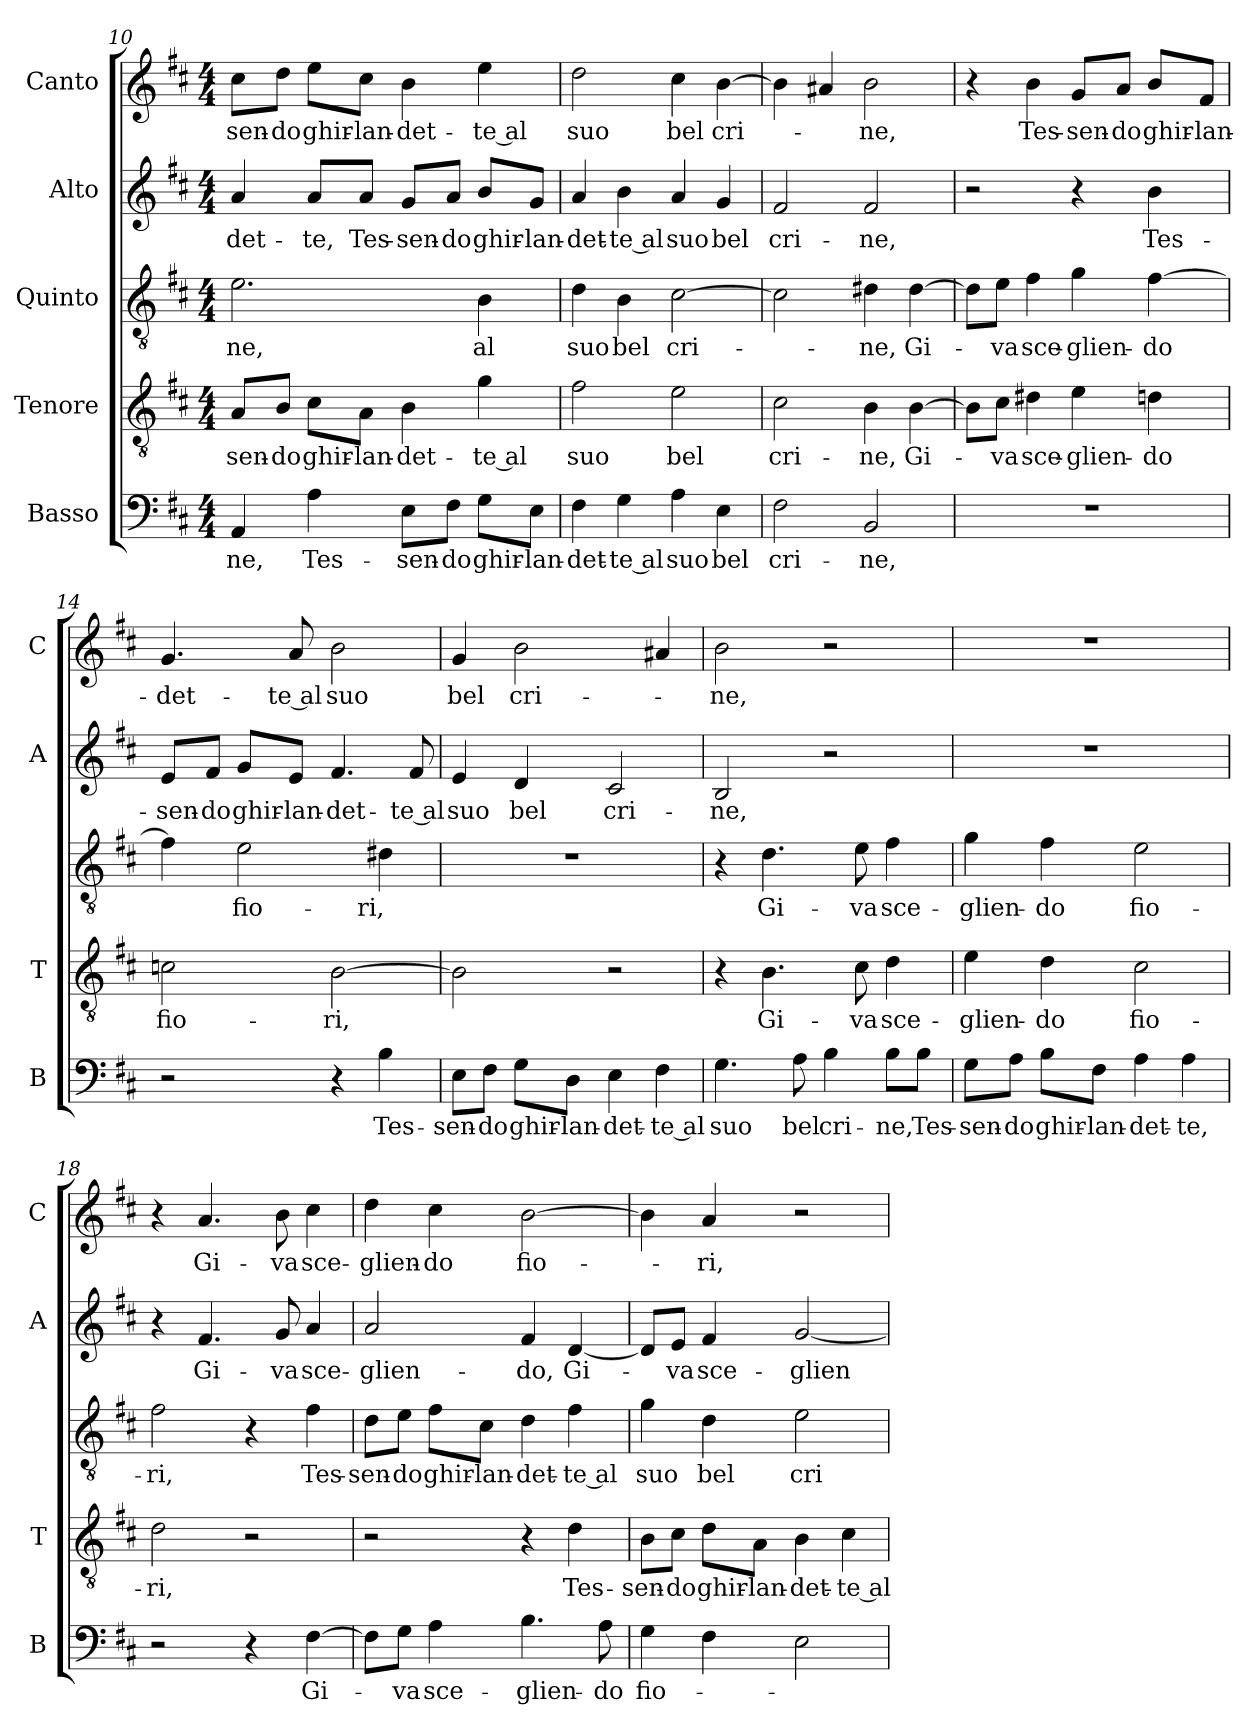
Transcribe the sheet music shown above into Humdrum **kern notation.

**kern	**text	**kern	**text	**kern	**text	**kern	**text	**kern	**text
*part5	*part5	*part4	*part4	*part3	*part3	*part2	*part2	*part1	*part1
*staff5	*staff5	*staff4	*staff4	*staff3	*staff3	*staff2	*staff2	*staff1	*staff1
*I"Basso	*	*I"Tenore	*	*I"Quinto	*	*I"Alto	*	*I"Canto	*
*I'B	*	*I'T	*	*	*	*I'A	*	*I'C	*
!!LO:PB:g=z
*clefF4	*	*clefGv2	*	*clefGv2	*	*clefG2	*	*clefG2	*
*k[f#c#]	*	*k[f#c#]	*	*k[f#c#]	*	*k[f#c#]	*	*k[f#c#]	*
*D:	*	*D:	*	*D:	*	*D:	*	*D:	*
*M4/4	*	*M4/4	*	*M4/4	*	*M4/4	*	*M4/4	*
=10	=10	=10	=10	=10	=10	=10	=10	=10	=10
!	!LO:LY:b	!	!LO:LY:b	!	!LO:LY:b	!	!LO:LY:b	!	!LO:LY:b
4AA/	-ne,	8A/L	-sen-	2.e\	-ne,	4a/	-det-	8cc#\L	-sen-
!	!	!	!LO:LY:b	!	!	!	!	!	!LO:LY:b
.	.	8B/J	-do	.	.	.	.	8dd\J	-do
!	!LO:LY:b	!	!LO:LY:b	!	!	!	!LO:LY:b	!	!LO:LY:b
4A\	Tes-	8c#\L	ghir-	.	.	8a/L	-te,	8ee\L	ghir-
!	!	!	!LO:LY:b	!	!	!	!LO:LY:b	!	!LO:LY:b
.	.	8A\J	-lan-	.	.	8a/J	Tes-	8cc#\J	-lan-
!	!LO:LY:b	!	!LO:LY:b	!	!	!	!LO:LY:b	!	!LO:LY:b
8E\L	-sen-	4B\	-det-	.	.	8g/L	-sen-	4b\	-det-
!	!LO:LY:b	!	!	!	!	!	!LO:LY:b	!	!
8F#\J	-do	.	.	.	.	8a/J	-do	.	.
!	!LO:LY:b	!	!LO:LY:b	!	!LO:LY:b	!	!LO:LY:b	!	!LO:LY:b
8G\L	ghir-	4g\	-te al	4B\	al	8b/L	ghir-	4ee\	-te al
!	!LO:LY:b	!	!	!	!	!	!LO:LY:b	!	!
8E\J	-lan-	.	.	.	.	8g/J	-lan-	.	.
=11	=11	=11	=11	=11	=11	=11	=11	=11	=11
!	!LO:LY:b	!	!LO:LY:b	!	!LO:LY:b	!	!LO:LY:b	!	!LO:LY:b
4F#\	-det-	2f#\	suo	4d\	suo	4a/	-det-	2dd\	suo
!	!LO:LY:b	!	!	!	!LO:LY:b	!	!LO:LY:b	!	!
4G\	-te al	.	.	4B\	bel	4b\	-te al	.	.
!	!LO:LY:b	!	!LO:LY:b	!	!LO:LY:b	!	!LO:LY:b	!	!LO:LY:b
4A\	suo	2e\	bel	[2c#\	cri-	4a/	suo	4cc#\	bel
!	!LO:LY:b	!	!	!	!	!	!LO:LY:b	!	!LO:LY:b
4E\	bel	.	.	.	.	4g/	bel	[4b\	cri-
=12	=12	=12	=12	=12	=12	=12	=12	=12	=12
!	!LO:LY:b	!	!LO:LY:b	!	!	!	!LO:LY:b	!	!
2F#\	cri-	2c#\	cri-	2c#\]	.	2f#/	cri-	4b\]	.
.	.	.	.	.	.	.	.	4a#X/	.
!	!LO:LY:b	!	!LO:LY:b	!	!LO:LY:b	!	!LO:LY:b	!	!LO:LY:b
2BB/	-ne,	4B\	-ne,	4d#X\	-ne,	2f#/	-ne,	2b\	-ne,
!	!	!	!LO:LY:b	!	!LO:LY:b	!	!	!	!
.	.	[4B\	Gi-	[4d#\	Gi-	.	.	.	.
=13	=13	=13	=13	=13	=13	=13	=13	=13	=13
1r	.	8B\L]	.	8d#\L]	.	2r	.	4r	.
!	!	!	!LO:LY:b	!	!LO:LY:b	!	!	!	!
.	.	8c#\J	-va	8e\J	-va	.	.	.	.
!	!	!	!LO:LY:b	!	!LO:LY:b	!	!	!	!LO:LY:b
.	.	4d#X\	sce-	4f#\	sce-	.	.	4b\	Tes-
!	!	!	!LO:LY:b	!	!LO:LY:b	!	!	!	!LO:LY:b
.	.	4e\	-glien-	4g\	-glien-	4r	.	8g/L	-sen-
!	!	!	!	!	!	!	!	!	!LO:LY:b
.	.	.	.	.	.	.	.	8a/J	-do
!	!	!	!LO:LY:b	!	!LO:LY:b	!	!LO:LY:b	!	!LO:LY:b
.	.	4dn\	-do	[4f#\	-do	4b\	Tes-	8b/L	ghir-
!	!	!	!	!	!	!	!	!	!LO:LY:b
.	.	.	.	.	.	.	.	8f#/J	-lan-
=14	=14	=14	=14	=14	=14	=14	=14	=14	=14
!	!	!	!LO:LY:b	!	!	!	!LO:LY:b	!	!LO:LY:b
2r	.	2cn\	fio-	4f#\]	.	8e/L	-sen-	4.g/	-det-
!	!	!	!	!	!	!	!LO:LY:b	!	!
.	.	.	.	.	.	8f#/J	-do	.	.
!	!	!	!	!	!LO:LY:b	!	!LO:LY:b	!	!
.	.	.	.	2e\	fio-	8g/L	ghir-	.	.
!	!	!	!	!	!	!	!LO:LY:b	!	!LO:LY:b
.	.	.	.	.	.	8e/J	-lan-	8a/	-te al
!	!	!	!LO:LY:b	!	!	!	!LO:LY:b	!	!LO:LY:b
4r	.	[2B\	-ri,	.	.	4.f#/	-det-	2b\	suo
!	!LO:LY:b	!	!	!	!LO:LY:b	!	!	!	!
4B\	Tes-	.	.	4d#X\	-ri,	.	.	.	.
!	!	!	!	!	!	!	!LO:LY:b	!	!
.	.	.	.	.	.	8f#/	-te al	.	.
!!LO:LB:g=z
=15	=15	=15	=15	=15	=15	=15	=15	=15	=15
!	!LO:LY:b	!	!	!	!	!	!LO:LY:b	!	!LO:LY:b
8E\L	-sen-	2B\]	.	1r	.	4e/	suo	4g/	bel
!	!LO:LY:b	!	!	!	!	!	!	!	!
8F#\J	-do	.	.	.	.	.	.	.	.
!	!LO:LY:b	!	!	!	!	!	!LO:LY:b	!	!LO:LY:b
8G\L	ghir-	.	.	.	.	4d/	bel	2b\	cri-
!	!LO:LY:b	!	!	!	!	!	!	!	!
8D\J	-lan-	.	.	.	.	.	.	.	.
!	!LO:LY:b	!	!	!	!	!	!LO:LY:b	!	!
4E\	-det-	2r	.	.	.	2c#/	cri-	.	.
!	!LO:LY:b	!	!	!	!	!	!	!	!
4F#\	-te al	.	.	.	.	.	.	4a#X/	.
=16	=16	=16	=16	=16	=16	=16	=16	=16	=16
!	!LO:LY:b	!	!	!	!	!	!LO:LY:b	!	!LO:LY:b
4.G\	suo	4r	.	4r	.	2B/	-ne,	2b\	-ne,
!	!	!	!LO:LY:b	!	!LO:LY:b	!	!	!	!
.	.	4.B\	Gi-	4.d\	Gi-	.	.	.	.
!	!LO:LY:b	!	!	!	!	!	!	!	!
8A\	bel	.	.	.	.	.	.	.	.
!	!LO:LY:b	!	!	!	!	!	!	!	!
4B\	cri-	.	.	.	.	2r	.	2r	.
!	!	!	!LO:LY:b	!	!LO:LY:b	!	!	!	!
.	.	8c#\	-va	8e\	-va	.	.	.	.
!	!LO:LY:b	!	!LO:LY:b	!	!LO:LY:b	!	!	!	!
8B\L	-ne,	4d\	sce-	4f#\	sce-	.	.	.	.
!	!LO:LY:b	!	!	!	!	!	!	!	!
8B\J	Tes-	.	.	.	.	.	.	.	.
=17	=17	=17	=17	=17	=17	=17	=17	=17	=17
!	!LO:LY:b	!	!LO:LY:b	!	!LO:LY:b	!	!	!	!
8G\L	-sen-	4e\	-glien-	4g\	-glien-	1r	.	1r	.
!	!LO:LY:b	!	!	!	!	!	!	!	!
8A\J	-do	.	.	.	.	.	.	.	.
!	!LO:LY:b	!	!LO:LY:b	!	!LO:LY:b	!	!	!	!
8B\L	ghir-	4d\	-do	4f#\	-do	.	.	.	.
!	!LO:LY:b	!	!	!	!	!	!	!	!
8F#\J	-lan-	.	.	.	.	.	.	.	.
!	!LO:LY:b	!	!LO:LY:b	!	!LO:LY:b	!	!	!	!
4A\	-det-	2c#\	fio-	2e\	fio-	.	.	.	.
!	!LO:LY:b	!	!	!	!	!	!	!	!
4A\	-te,	.	.	.	.	.	.	.	.
=18	=18	=18	=18	=18	=18	=18	=18	=18	=18
!	!	!	!LO:LY:b	!	!LO:LY:b	!	!	!	!
2r	.	2d\	-ri,	2f#\	-ri,	4r	.	4r	.
!	!	!	!	!	!	!	!LO:LY:b	!	!LO:LY:b
.	.	.	.	.	.	4.f#/	Gi-	4.a/	Gi-
4r	.	2r	.	4r	.	.	.	.	.
!	!	!	!	!	!	!	!LO:LY:b	!	!LO:LY:b
.	.	.	.	.	.	8g/	-va	8b\	-va
!	!LO:LY:b	!	!	!	!LO:LY:b	!	!LO:LY:b	!	!LO:LY:b
[4F#\	Gi-	.	.	4f#\	Tes-	4a/	sce-	4cc#\	sce-
=19	=19	=19	=19	=19	=19	=19	=19	=19	=19
!	!	!	!	!	!LO:LY:b	!	!LO:LY:b	!	!LO:LY:b
8F#\L]	.	2r	.	8d\L	-sen-	2a/	-glien-	4dd\	-glien-
!	!LO:LY:b	!	!	!	!LO:LY:b	!	!	!	!
8G\J	-va	.	.	8e\J	-do	.	.	.	.
!	!LO:LY:b	!	!	!	!LO:LY:b	!	!	!	!LO:LY:b
4A\	sce-	.	.	8f#\L	ghir-	.	.	4cc#\	-do
!	!	!	!	!	!LO:LY:b	!	!	!	!
.	.	.	.	8c#\J	-lan-	.	.	.	.
!	!LO:LY:b	!	!	!	!LO:LY:b	!	!LO:LY:b	!	!LO:LY:b
4.B\	-glien-	4r	.	4d\	-det-	4f#/	-do,	[2b\	fio-
!	!	!	!LO:LY:b	!	!LO:LY:b	!	!LO:LY:b	!	!
.	.	4d\	Tes-	4f#\	-te al	[4d/	Gi-	.	.
!	!LO:LY:b	!	!	!	!	!	!	!	!
8A\	-do	.	.	.	.	.	.	.	.
!!LO:LB:g=z
=20	=20	=20	=20	=20	=20	=20	=20	=20	=20
!	!LO:LY:b	!	!LO:LY:b	!	!LO:LY:b	!	!	!	!
4G\	fio-	8B\L	-sen-	4g\	suo	8d/L]	.	4b\]	.
!	!	!	!LO:LY:b	!	!	!	!LO:LY:b	!	!
.	.	8c#\J	-do	.	.	8e/J	-va	.	.
!	!	!	!LO:LY:b	!	!LO:LY:b	!	!LO:LY:b	!	!LO:LY:b
4F#\	.	8d\L	ghir-	4d\	bel	4f#/	sce-	4a/	-ri,
!	!	!	!LO:LY:b	!	!	!	!	!	!
.	.	8A\J	-lan-	.	.	.	.	.	.
!	!	!	!LO:LY:b	!	!LO:LY:b	!	!LO:LY:b	!	!
2E\	.	4B\	-det-	2e\	cri-	[2g/	-glien-	2r	.
!	!	!	!LO:LY:b	!	!	!	!	!	!
.	.	4c#\	-te al	.	.	.	.	.	.
=	=	=	=	=	=	=	=	=	=
*-	*-	*-	*-	*-	*-	*-	*-	*-	*-
